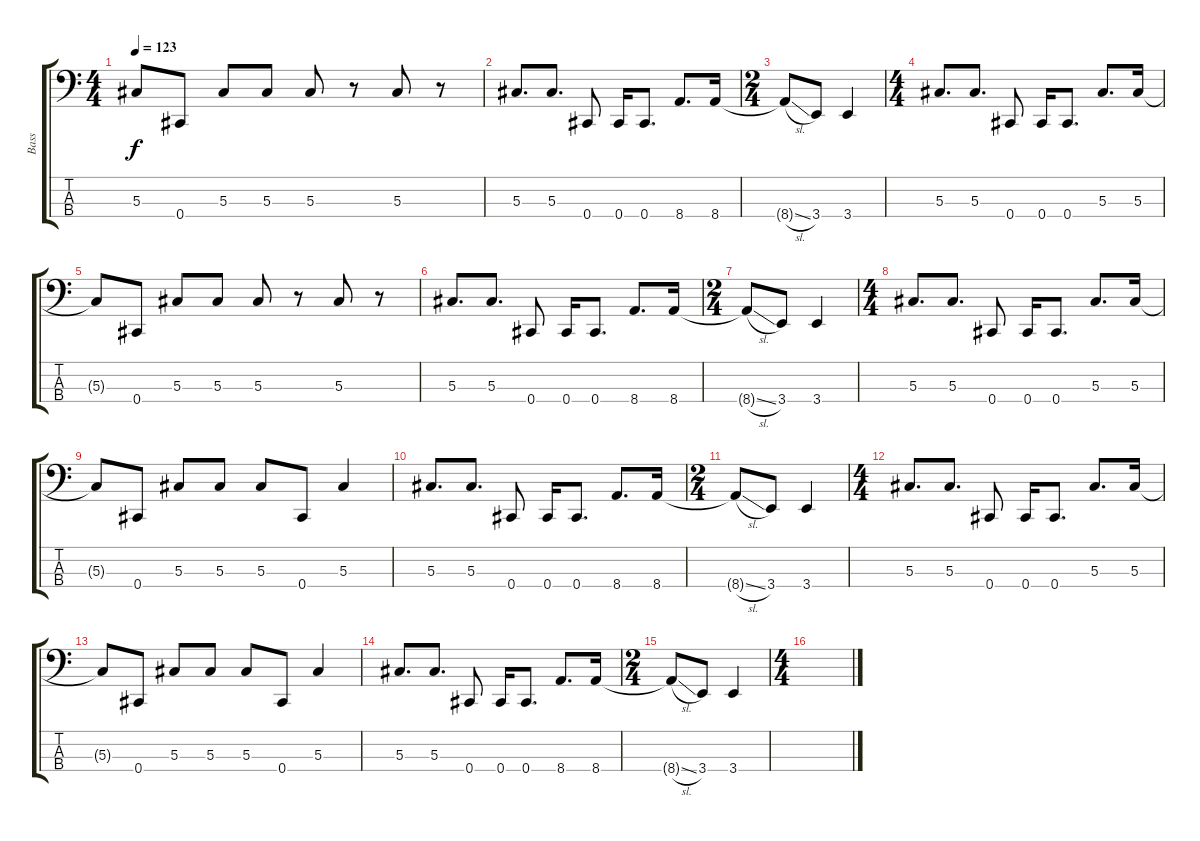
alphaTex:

\track ("Bass" "Bass") {instrument electricbasspick}
\staff {score tabs}
\tuning (Gb2 Db2 Ab1 Db1) {hide}
\ts (4 4)
\tempo 123
\clef f4
\ks c
5.3{t}.8{dy f} 0.4.8 5.3.8 5.3.8 5.3.8 r.8 5.3.8 r.8 |
5.3.8{d} 5.3.8{d} 0.4.8 0.4.16 0.4.8{d} 8.4.8{d} 8.4.16 |
\ts (2 4)
8.4{sl t}.8 3.4.8 3.4.4 |
\ts (4 4)
5.3.8{d} 5.3.8{d} 0.4.8 0.4.16 0.4.8{d} 5.3.8{d} 5.3.16 |
5.3{t}.8 0.4.8 5.3.8 5.3.8 5.3.8 r.8 5.3.8 r.8 |
5.3.8{d} 5.3.8{d} 0.4.8 0.4.16 0.4.8{d} 8.4.8{d} 8.4.16 |
\ts (2 4)
8.4{sl t}.8 3.4.8 3.4.4 |
\ts (4 4)
5.3.8{d} 5.3.8{d} 0.4.8 0.4.16 0.4.8{d} 5.3.8{d} 5.3.16 |
5.3{t}.8 0.4.8 5.3.8 5.3.8 5.3.8 0.4.8 5.3.4 |
5.3.8{d} 5.3.8{d} 0.4.8 0.4.16 0.4.8{d} 8.4.8{d} 8.4.16 |
\ts (2 4)
8.4{sl t}.8 3.4.8 3.4.4 |
\ts (4 4)
5.3.8{d} 5.3.8{d} 0.4.8 0.4.16 0.4.8{d} 5.3.8{d} 5.3.16 |
5.3{t}.8 0.4.8 5.3.8 5.3.8 5.3.8 0.4.8 5.3.4 |
5.3.8{d} 5.3.8{d} 0.4.8 0.4.16 0.4.8{d} 8.4.8{d} 8.4.16 |
\ts (2 4)
8.4{sl t}.8 3.4.8 3.4.4 |
\ts (4 4)
